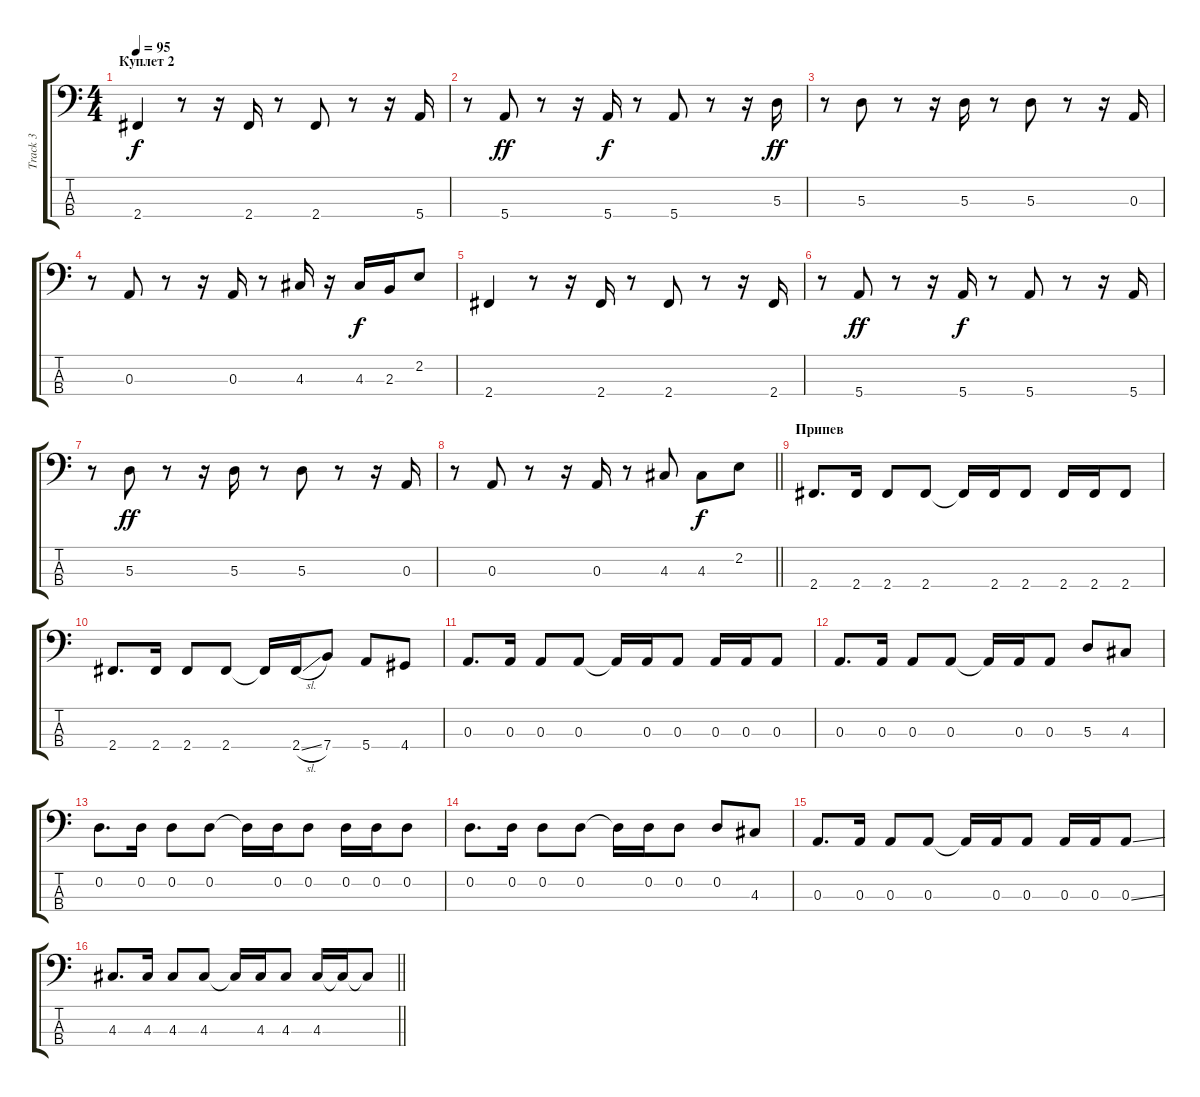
\track ("Track 3" "Track 3") {instrument electricbassfinger}
\staff {score tabs}
\tuning (G2 D2 A1 E1) {hide}
\ts (4 4)
\section ("" "Куплет 2")
\tempo 95
\clef f4
\ks c
2.4.4{dy f} r.8 r.16 2.4.16 r.8 2.4.8 r.8 r.16 5.4.16 |
r.8 5.4.8{dy ff} r.8 r.16 5.4.16{dy f} r.8 5.4.8 r.8 r.16 5.3.16{dy ff} |
r.8 5.3.8 r.8 r.16 5.3.16 r.8 5.3.8 r.8 r.16 0.3.16 |
r.8 0.3.8 r.8 r.16 0.3.16 r.8 4.3.16 r.16 4.3.16{dy f} 2.3.16 2.2.8 |
2.4.4 r.8 r.16 2.4.16 r.8 2.4.8 r.8 r.16 2.4.16 |
r.8 5.4.8{dy ff} r.8 r.16 5.4.16{dy f} r.8 5.4.8 r.8 r.16 5.4.16 |
r.8 5.3.8{dy ff} r.8 r.16 5.3.16 r.8 5.3.8 r.8 r.16 0.3.16 |
\barLineRight lightlight
r.8 0.3.8 r.8 r.16 0.3.16 r.8 4.3.8 4.3.8{dy f} 2.2.8 |
\section ("" "Припев")
2.4.8{d} 2.4.16 2.4.8 2.4.8 2.4{t}.16 2.4.16 2.4.8 2.4.16 2.4.16 2.4.8 |
2.4.8{d} 2.4.16 2.4.8 2.4.8 2.4{t}.16 2.4{sl}.16 7.4.8 5.4.8 4.4.8 |
0.3.8{d} 0.3.16 0.3.8 0.3.8 0.3{t}.16 0.3.16 0.3.8 0.3.16 0.3.16 0.3.8 |
0.3.8{d} 0.3.16 0.3.8 0.3.8 0.3{t}.16 0.3.16 0.3.8 5.3.8 4.3.8 |
0.2.8{d} 0.2.16 0.2.8 0.2.8 0.2{t}.16 0.2.16 0.2.8 0.2.16 0.2.16 0.2.8 |
0.2.8{d} 0.2.16 0.2.8 0.2.8 0.2{t}.16 0.2.16 0.2.8 0.2.8 4.3.8 |
0.3.8{d} 0.3.16 0.3.8 0.3.8 0.3{t}.16 0.3.16 0.3.8 0.3.16 0.3.16 0.3{ss}.8 |
\barLineRight lightlight
4.3.8{d} 4.3.16 4.3.8 4.3.8 4.3{t}.16 4.3.16 4.3.8 4.3.16 4.3{t}.16 4.3{t}.8
